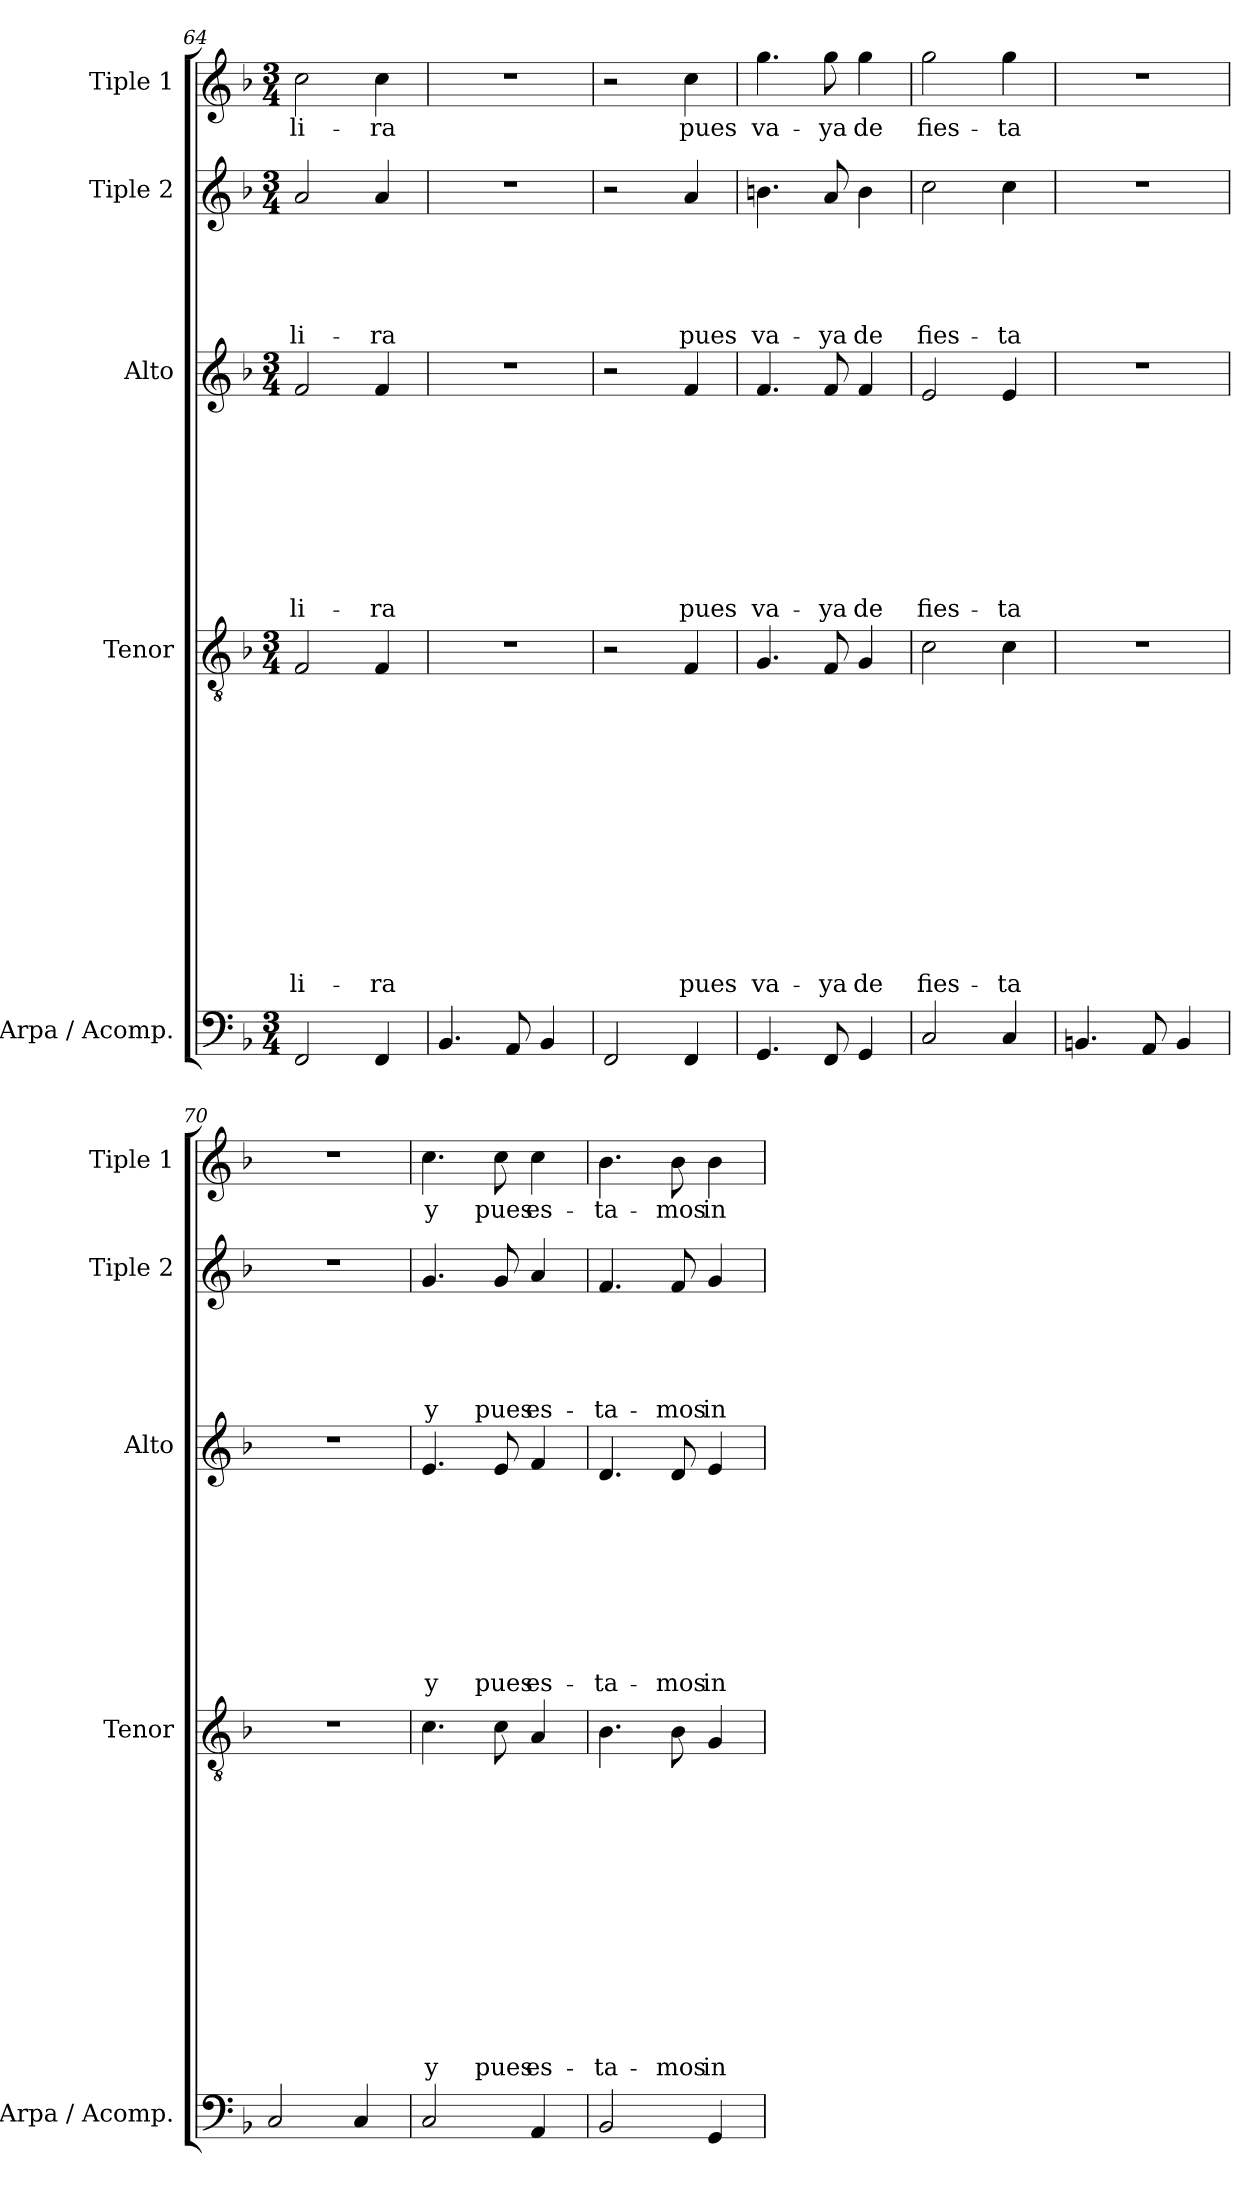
**kern	**kern	**text	**text	**text	**text	**text	**text	**text	**text	**text	**text	**text	**text	**text	**kern	**text	**text	**text	**text	**text	**text	**text	**text	**text	**kern	**text	**text	**text	**text	**text	**kern	**text
*part5	*part4	*part4	*part4	*part4	*part4	*part4	*part4	*part4	*part4	*part4	*part4	*part4	*part4	*part4	*part3	*part3	*part3	*part3	*part3	*part3	*part3	*part3	*part3	*part3	*part2	*part2	*part2	*part2	*part2	*part2	*part1	*part1
*staff5	*staff4	*staff4	*staff4	*staff4	*staff4	*staff4	*staff4	*staff4	*staff4	*staff4	*staff4	*staff4	*staff4	*staff4	*staff3	*staff3	*staff3	*staff3	*staff3	*staff3	*staff3	*staff3	*staff3	*staff3	*staff2	*staff2	*staff2	*staff2	*staff2	*staff2	*staff1	*staff1
*I"Arpa / Acomp.	*I"Tenor	*	*	*	*	*	*	*	*	*	*	*	*	*	*I"Alto	*	*	*	*	*	*	*	*	*	*I"Tiple 2	*	*	*	*	*	*I"Tiple 1	*
*I'Arpa / Acomp.	*I'Tenor	*	*	*	*	*	*	*	*	*	*	*	*	*	*I'Alto	*	*	*	*	*	*	*	*	*	*I'Tiple 2	*	*	*	*	*	*I'Tiple 1	*
*clefF4	*clefGv2	*	*	*	*	*	*	*	*	*	*	*	*	*	*clefG2	*	*	*	*	*	*	*	*	*	*clefG2	*	*	*	*	*	*clefG2	*
*k[b-]	*k[b-]	*	*	*	*	*	*	*	*	*	*	*	*	*	*k[b-]	*	*	*	*	*	*	*	*	*	*k[b-]	*	*	*	*	*	*k[b-]	*
*F:	*F:	*	*	*	*	*	*	*	*	*	*	*	*	*	*F:	*	*	*	*	*	*	*	*	*	*F:	*	*	*	*	*	*F:	*
*M3/4	*M3/4	*	*	*	*	*	*	*	*	*	*	*	*	*	*M3/4	*	*	*	*	*	*	*	*	*	*M3/4	*	*	*	*	*	*M3/4	*
=64	=64	=64	=64	=64	=64	=64	=64	=64	=64	=64	=64	=64	=64	=64	=64	=64	=64	=64	=64	=64	=64	=64	=64	=64	=64	=64	=64	=64	=64	=64	=64	=64
!	!	!	!	!	!	!	!	!	!	!	!	!	!	!LO:LY:b	!	!	!	!	!	!	!	!	!	!LO:LY:b	!	!	!	!	!	!LO:LY:b	!	!LO:LY:b
2FF/	2F/	.	.	.	.	.	.	.	.	.	.	.	.	li-	2f/	.	.	.	.	.	.	.	.	li-	2a/	.	.	.	.	li-	2cc\	li-
!	!	!	!	!	!	!	!	!	!	!	!	!	!	!LO:LY:b	!	!	!	!	!	!	!	!	!	!LO:LY:b	!	!	!	!	!	!LO:LY:b	!	!LO:LY:b
4FF/	4F/	.	.	.	.	.	.	.	.	.	.	.	.	-ra	4f/	.	.	.	.	.	.	.	.	-ra	4a/	.	.	.	.	-ra	4cc\	-ra
=65	=65	=65	=65	=65	=65	=65	=65	=65	=65	=65	=65	=65	=65	=65	=65	=65	=65	=65	=65	=65	=65	=65	=65	=65	=65	=65	=65	=65	=65	=65	=65	=65
4.BB-/	2.r	.	.	.	.	.	.	.	.	.	.	.	.	.	2.r	.	.	.	.	.	.	.	.	.	2.r	.	.	.	.	.	2.r	.
8AA/	.	.	.	.	.	.	.	.	.	.	.	.	.	.	.	.	.	.	.	.	.	.	.	.	.	.	.	.	.	.	.	.
4BB-/	.	.	.	.	.	.	.	.	.	.	.	.	.	.	.	.	.	.	.	.	.	.	.	.	.	.	.	.	.	.	.	.
=66	=66	=66	=66	=66	=66	=66	=66	=66	=66	=66	=66	=66	=66	=66	=66	=66	=66	=66	=66	=66	=66	=66	=66	=66	=66	=66	=66	=66	=66	=66	=66	=66
2FF/	2r	.	.	.	.	.	.	.	.	.	.	.	.	.	2r	.	.	.	.	.	.	.	.	.	2r	.	.	.	.	.	2r	.
!	!	!	!	!	!	!	!	!	!	!	!	!	!	!LO:LY:b	!	!	!	!	!	!	!	!	!	!LO:LY:b	!	!	!	!	!	!LO:LY:b	!	!LO:LY:b
4FF/	4F/	.	.	.	.	.	.	.	.	.	.	.	.	pues	4f/	.	.	.	.	.	.	.	.	pues	4a/	.	.	.	.	pues	4cc\	pues
=67	=67	=67	=67	=67	=67	=67	=67	=67	=67	=67	=67	=67	=67	=67	=67	=67	=67	=67	=67	=67	=67	=67	=67	=67	=67	=67	=67	=67	=67	=67	=67	=67
!	!	!	!	!	!	!	!	!	!	!	!	!	!	!LO:LY:b	!	!	!	!	!	!	!	!	!	!LO:LY:b	!	!	!	!	!	!LO:LY:b	!	!LO:LY:b
4.GG/	4.G/	.	.	.	.	.	.	.	.	.	.	.	.	va-	4.f/	.	.	.	.	.	.	.	.	va-	4.bn\	.	.	.	.	va-	4.gg\	va-
!	!	!	!	!	!	!	!	!	!	!	!	!	!	!LO:LY:b	!	!	!	!	!	!	!	!	!	!LO:LY:b	!	!	!	!	!	!LO:LY:b	!	!LO:LY:b
8FF/	8F/	.	.	.	.	.	.	.	.	.	.	.	.	-ya	8f/	.	.	.	.	.	.	.	.	-ya	8a/	.	.	.	.	-ya	8gg\	-ya
!	!	!	!	!	!	!	!	!	!	!	!	!	!	!LO:LY:b	!	!	!	!	!	!	!	!	!	!LO:LY:b	!	!	!	!	!	!LO:LY:b	!	!LO:LY:b
4GG/	4G/	.	.	.	.	.	.	.	.	.	.	.	.	de	4f/	.	.	.	.	.	.	.	.	de	4b\	.	.	.	.	de	4gg\	de
!!LO:LB:g=z
=68	=68	=68	=68	=68	=68	=68	=68	=68	=68	=68	=68	=68	=68	=68	=68	=68	=68	=68	=68	=68	=68	=68	=68	=68	=68	=68	=68	=68	=68	=68	=68	=68
!	!	!	!	!	!	!	!	!	!	!	!	!	!	!LO:LY:b	!	!	!	!	!	!	!	!	!	!LO:LY:b	!	!	!	!	!	!LO:LY:b	!	!LO:LY:b
2C/	2c\	.	.	.	.	.	.	.	.	.	.	.	.	fies-	2e/	.	.	.	.	.	.	.	.	fies-	2cc\	.	.	.	.	fies-	2gg\	fies-
!	!	!	!	!	!	!	!	!	!	!	!	!	!	!LO:LY:b	!	!	!	!	!	!	!	!	!	!LO:LY:b	!	!	!	!	!	!LO:LY:b	!	!LO:LY:b
4C/	4c\	.	.	.	.	.	.	.	.	.	.	.	.	-ta	4e/	.	.	.	.	.	.	.	.	-ta	4cc\	.	.	.	.	-ta	4gg\	-ta
=69	=69	=69	=69	=69	=69	=69	=69	=69	=69	=69	=69	=69	=69	=69	=69	=69	=69	=69	=69	=69	=69	=69	=69	=69	=69	=69	=69	=69	=69	=69	=69	=69
4.BBn/	2.r	.	.	.	.	.	.	.	.	.	.	.	.	.	2.r	.	.	.	.	.	.	.	.	.	2.r	.	.	.	.	.	2.r	.
8AA/	.	.	.	.	.	.	.	.	.	.	.	.	.	.	.	.	.	.	.	.	.	.	.	.	.	.	.	.	.	.	.	.
4BB/	.	.	.	.	.	.	.	.	.	.	.	.	.	.	.	.	.	.	.	.	.	.	.	.	.	.	.	.	.	.	.	.
=70	=70	=70	=70	=70	=70	=70	=70	=70	=70	=70	=70	=70	=70	=70	=70	=70	=70	=70	=70	=70	=70	=70	=70	=70	=70	=70	=70	=70	=70	=70	=70	=70
2C/	2.r	.	.	.	.	.	.	.	.	.	.	.	.	.	2.r	.	.	.	.	.	.	.	.	.	2.r	.	.	.	.	.	2.r	.
4C/	.	.	.	.	.	.	.	.	.	.	.	.	.	.	.	.	.	.	.	.	.	.	.	.	.	.	.	.	.	.	.	.
=71	=71	=71	=71	=71	=71	=71	=71	=71	=71	=71	=71	=71	=71	=71	=71	=71	=71	=71	=71	=71	=71	=71	=71	=71	=71	=71	=71	=71	=71	=71	=71	=71
!	!	!	!	!	!	!	!	!	!	!	!	!	!	!LO:LY:b	!	!	!	!	!	!	!	!	!	!LO:LY:b	!	!	!	!	!	!LO:LY:b	!	!LO:LY:b
2C/	4.c\	.	.	.	.	.	.	.	.	.	.	.	.	y	4.e/	.	.	.	.	.	.	.	.	y	4.g/	.	.	.	.	y	4.cc\	y
!	!	!	!	!	!	!	!	!	!	!	!	!	!	!LO:LY:b	!	!	!	!	!	!	!	!	!	!LO:LY:b	!	!	!	!	!	!LO:LY:b	!	!LO:LY:b
.	8c\	.	.	.	.	.	.	.	.	.	.	.	.	pues	8e/	.	.	.	.	.	.	.	.	pues	8g/	.	.	.	.	pues	8cc\	pues
!	!	!	!	!	!	!	!	!	!	!	!	!	!	!LO:LY:b	!	!	!	!	!	!	!	!	!	!LO:LY:b	!	!	!	!	!	!LO:LY:b	!	!LO:LY:b
4AA/	4A/	.	.	.	.	.	.	.	.	.	.	.	.	es-	4f/	.	.	.	.	.	.	.	.	es-	4a/	.	.	.	.	es-	4cc\	es-
=72	=72	=72	=72	=72	=72	=72	=72	=72	=72	=72	=72	=72	=72	=72	=72	=72	=72	=72	=72	=72	=72	=72	=72	=72	=72	=72	=72	=72	=72	=72	=72	=72
!	!	!	!	!	!	!	!	!	!	!	!	!	!	!LO:LY:b	!	!	!	!	!	!	!	!	!	!LO:LY:b	!	!	!	!	!	!LO:LY:b	!	!LO:LY:b
2BB-/	4.B-\	.	.	.	.	.	.	.	.	.	.	.	.	-ta-	4.d/	.	.	.	.	.	.	.	.	-ta-	4.f/	.	.	.	.	-ta-	4.b-\	-ta-
!	!	!	!	!	!	!	!	!	!	!	!	!	!	!LO:LY:b	!	!	!	!	!	!	!	!	!	!LO:LY:b	!	!	!	!	!	!LO:LY:b	!	!LO:LY:b
.	8B-\	.	.	.	.	.	.	.	.	.	.	.	.	-mos	8d/	.	.	.	.	.	.	.	.	-mos	8f/	.	.	.	.	-mos	8b-\	-mos
!	!	!	!	!	!	!	!	!	!	!	!	!	!	!LO:LY:b	!	!	!	!	!	!	!	!	!	!LO:LY:b	!	!	!	!	!	!LO:LY:b	!	!LO:LY:b
4GG/	4G/	.	.	.	.	.	.	.	.	.	.	.	.	in	4e/	.	.	.	.	.	.	.	.	in	4g/	.	.	.	.	in	4b-\	in
=	=	=	=	=	=	=	=	=	=	=	=	=	=	=	=	=	=	=	=	=	=	=	=	=	=	=	=	=	=	=	=	=
*-	*-	*-	*-	*-	*-	*-	*-	*-	*-	*-	*-	*-	*-	*-	*-	*-	*-	*-	*-	*-	*-	*-	*-	*-	*-	*-	*-	*-	*-	*-	*-	*-
